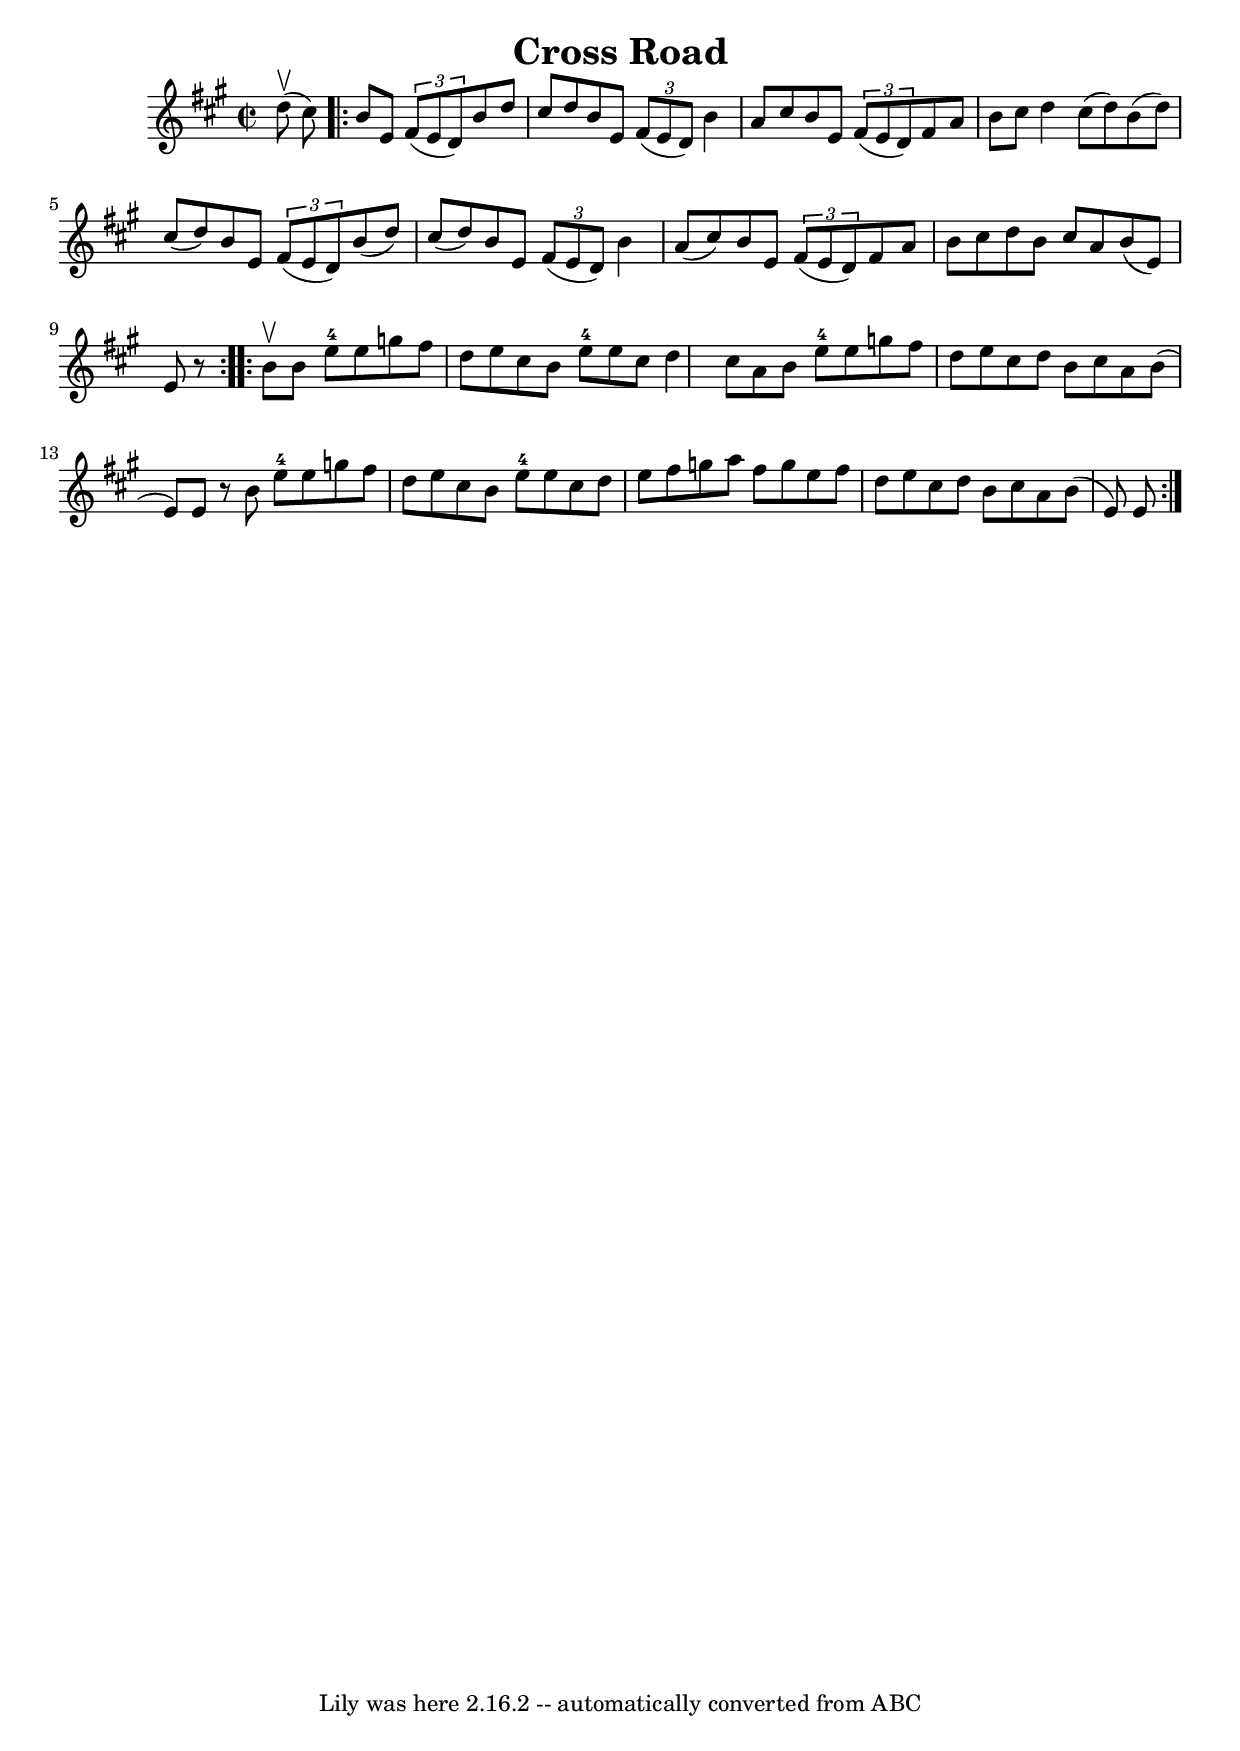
\version "2.16.2"
\include "Mammoth.ily"
\header {
	%% book = "Ryan's Mammoth Collection"
	crossRefNumber = "1"
	footnotes = "\\\\269"
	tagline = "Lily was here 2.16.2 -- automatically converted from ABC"
	title = "Cross Road"
}
voicedefault =  {


\override Staff.TimeSignature #'style = #'C
 \time 2/2 
\key b \dorian d''8^\upbow(cis''8) \repeat volta 2 {     
b'8 e'8    \times 2/3 { fis'8 (e'8 d'8) } b'8 d''8 cis''8 
 d''8    |
 b'8 e'8    \times 2/3 { fis'8 (e'8 d'8) }   
b'4 a'8 cis''8    |
 b'8 e'8    \times 2/3 { fis'8 (e'8   
 d'8) } fis'8 a'8 b'8 cis''8    |
 d''4 cis''8 (
d''8) b'8 (d''8) cis''8 (d''8)   |
 b'8 e'8    
\times 2/3 { fis'8 (e'8 d'8) } b'8 (d''8) cis''8 (d''8  
-)   |
 b'8 e'8    \times 2/3 { fis'8 (e'8 d'8) } b'4   
 a'8 (cis''8)   |
 b'8 e'8    \times 2/3 { fis'8 (e'8    
d'8) } fis'8 a'8 b'8 cis''8    |
 d''8 b'8    
cis''8 a'8 b'8 (e'8) e'8    r8   }     \repeat volta 2 { b'8 
^\upbow |
 b'8 e''8-4 e''8 g''8 fis''8 d''8 e''8  
 cis''8    |
 b'8 e''8-4 e''8 cis''8 d''4 cis''8    
a'8    |
 b'8 e''8-4 e''8 g''8 fis''8 d''8 e''8    
cis''8    |
 d''8 b'8 cis''8 a'8 b'8 (e'8) e'8    
r8   |
 b'8 e''8-4 e''8 g''8 fis''8 d''8 e''8    
cis''8    |
 b'8 e''8-4 e''8 cis''8 d''8 e''8    
fis''8 g''8    |
 a''8 fis''8 g''8 e''8 fis''8 d''8   
 e''8 cis''8    |
 d''8 b'8 cis''8 a'8 b'8 (e'8)   
e'8  }   
}

\score{
    <<

	\context Staff="default"
	{
	    \voicedefault 
	}

    >>
	\layout {
	}
	\midi {}
}
